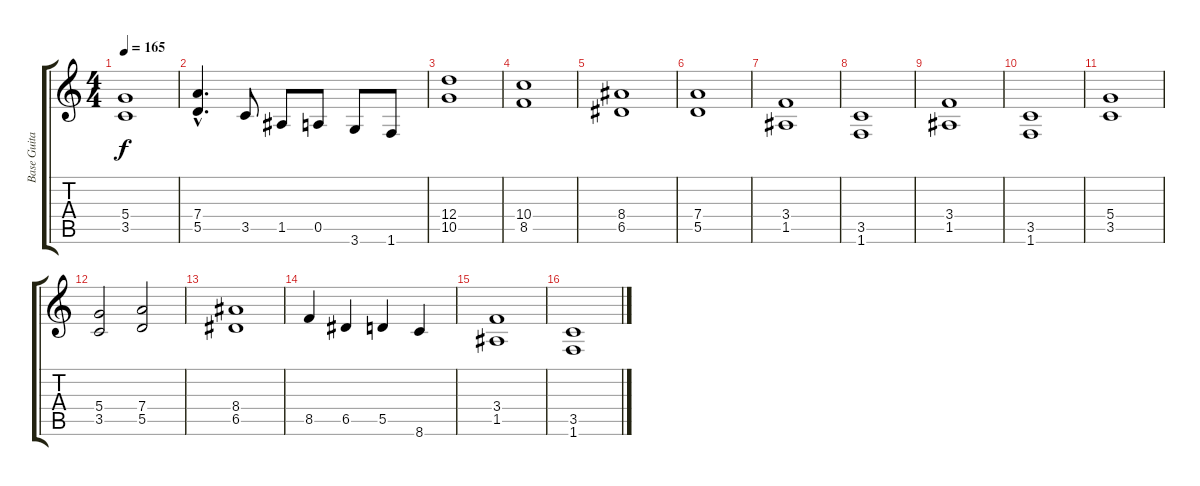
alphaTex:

\track ("Base Guitar" "Base Guita") {instrument distortionguitar}
\staff {score tabs}
\tuning (E4 B3 G3 D3 A2 E2) {hide}
\ts (4 4)
\tempo 165
\clef g2
\ks c
(5.4 3.5).1{dy f} |
(7.4{hac} 5.5{hac}).4{d} 3.5.8 1.5.8 0.5.8 3.6.8 1.6.8 |
(12.4 10.5).1 |
(10.4 8.5).1 |
(8.4 6.5).1 |
(7.4 5.5).1 |
(3.4 1.5).1 |
(3.5 1.6).1 |
(3.4 1.5).1 |
(3.5 1.6).1 |
(5.4 3.5).1 |
(5.4 3.5).2 (7.4 5.5).2 |
(8.4 6.5).1 |
8.5.4 6.5.4 5.5.4 8.6.4 |
(3.4 1.5).1 |
(3.5 1.6).1
